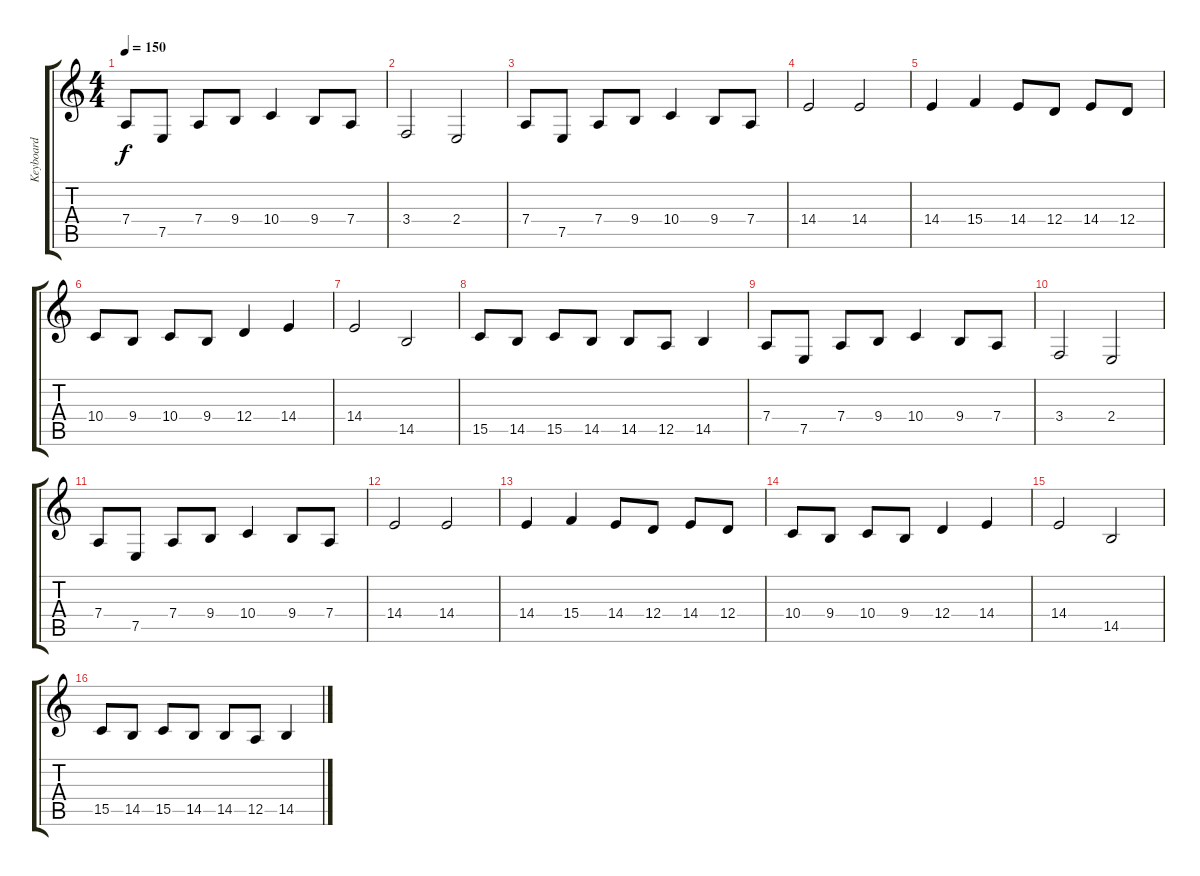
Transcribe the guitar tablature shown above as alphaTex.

\track ("Keyboard " "Keyboard ") {instrument lead2sawtooth}
\staff {score tabs}
\tuning (E4 B3 G3 D3 A2 D2) {hide}
\ts (4 4)
\tempo 150
\clef g2
\ks c
7.4.8{dy f instrument lead2sawtooth} 7.5.8 7.4.8 9.4.8 10.4.4 9.4.8 7.4.8 |
3.4.2 2.4.2 |
7.4.8 7.5.8 7.4.8 9.4.8 10.4.4 9.4.8 7.4.8 |
14.4.2 14.4.2 |
14.4.4 15.4.4 14.4.8 12.4.8 14.4.8 12.4.8 |
10.4.8 9.4.8 10.4.8 9.4.8 12.4.4 14.4.4 |
14.4.2 14.5.2 |
15.5.8 14.5.8 15.5.8 14.5.8 14.5.8 12.5.8 14.5.4 |
7.4.8 7.5.8 7.4.8 9.4.8 10.4.4 9.4.8 7.4.8 |
3.4.2 2.4.2 |
7.4.8 7.5.8 7.4.8 9.4.8 10.4.4 9.4.8 7.4.8 |
14.4.2 14.4.2 |
14.4.4 15.4.4 14.4.8 12.4.8 14.4.8 12.4.8 |
10.4.8 9.4.8 10.4.8 9.4.8 12.4.4 14.4.4 |
14.4.2 14.5.2 |
15.5.8 14.5.8 15.5.8 14.5.8 14.5.8 12.5.8 14.5.4
